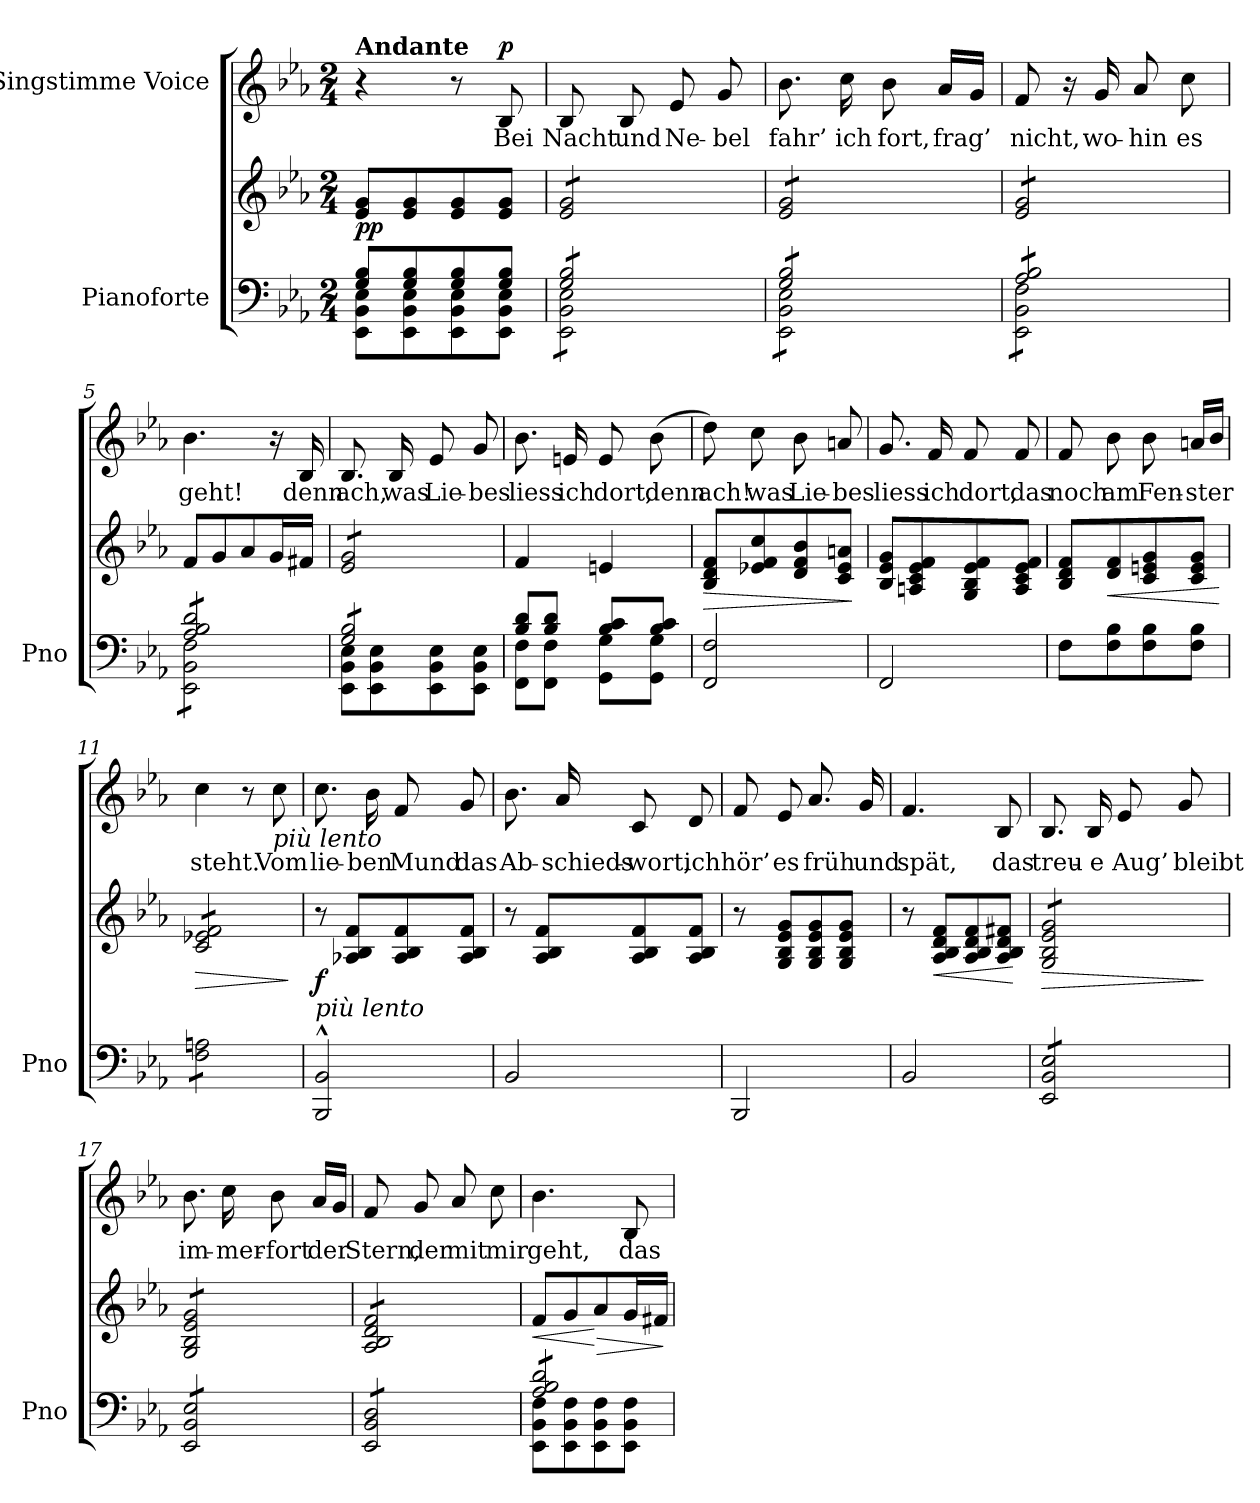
**kern	**kern	**dynam	**kern	**text	**dynam
*part2	*part2	*part2	*part1	*part1	*part1
*staff3	*staff2	*staff2/3	*staff1	*staff1	*staff1
*I"Pianoforte	*	*	*I"Singstimme Voice	*	*
*I'Pno	*	*	*	*	*
*clefF4	*clefG2	*	*clefG2	*	*
*k[b-e-a-]	*k[b-e-a-]	*	*k[b-e-a-]	*	*
*M2/4	*M2/4	*	*M2/4	*	*
=1	=1	=1	=1	=1	=1
*^	*	*	*	*	*
!	!	!	!	!LO:TX:a:B:t=Andante	!	!
!	!	!	!LO:DY:b	!	!	!
8G/ 8B-/L	8EE-\ 8BB-\ 8E-\L	8e-/ 8g/L	pp	4r	.	.
8G/ 8B-/	8EE-\ 8BB-\ 8E-\	8e-/ 8g/	.	.	.	.
8G/ 8B-/	8EE-\ 8BB-\ 8E-\	8e-/ 8g/	.	8r	.	.
!	!	!	!	!	!LO:LY:b	!LO:DY:a
8G/ 8B-/J	8EE-\ 8BB-\ 8E-\J	8e-/ 8g/J	.	8B-/	Bei	p
=2	=2	=2	=2	=2	=2	=2
!	!	!	!	!	!LO:LY:b	!
*tremolo	*	*	*	*	*	*
*	*	*tremolo	*	*	*	*
8G/ 8B-/L	8EE-\ 8BB-\ 8E-\L	8e-/ 8g/L	.	8B-/	Nacht	.
!	!	!	!	!	!LO:LY:b	!
8G/ 8B-/	8EE-\ 8BB-\ 8E-\	8e-/ 8g/	.	8B-/	und	.
!	!	!	!	!	!LO:LY:b	!
8G/ 8B-/	8EE-\ 8BB-\ 8E-\	8e-/ 8g/	.	8e-/	Ne-	.
!	!	!	!	!	!LO:LY:b	!
8G/ 8B-/J	8EE-\ 8BB-\ 8E-\J	8e-/ 8g/J	.	8g/	-bel	.
=3	=3	=3	=3	=3	=3	=3
!	!	!	!	!	!LO:LY:b	!
8G/ 8B-/L	8EE-\ 8BB-\ 8E-\L	8e-/ 8g/L	.	8.b-\	fahr’	.
8G/ 8B-/	8EE-\ 8BB-\ 8E-\	8e-/ 8g/	.	.	.	.
!	!	!	!	!	!LO:LY:b	!
.	.	.	.	16cc\	ich	.
!	!	!	!	!	!LO:LY:b	!
8G/ 8B-/	8EE-\ 8BB-\ 8E-\	8e-/ 8g/	.	8b-\	fort,	.
!	!	!	!	!	!LO:LY:b	!
8G/ 8B-/J	8EE-\ 8BB-\ 8E-\J	8e-/ 8g/J	.	16a-/LL	frag’	.
.	.	.	.	16g/JJ	.	.
=4	=4	=4	=4	=4	=4	=4
!	!	!	!	!	!LO:LY:b	!
8A-/ 8B-/L	8EE-\ 8BB-\ 8F\L	8e-/ 8g/L	.	8f/	nicht,	.
8A-/ 8B-/	8EE-\ 8BB-\ 8F\	8e-/ 8g/	.	16r	.	.
!	!	!	!	!	!LO:LY:b	!
.	.	.	.	16g/	wo-	.
!	!	!	!	!	!LO:LY:b	!
8A-/ 8B-/	8EE-\ 8BB-\ 8F\	8e-/ 8g/	.	8a-/	-hin	.
!	!	!	!	!	!LO:LY:b	!
8A-/ 8B-/J	8EE-\ 8BB-\ 8F\J	8e-/ 8g/J	.	8cc\	es	.
*	*	*Xtremolo	*	*	*	*
!!LO:LB:g=z
=5	=5	=5	=5	=5	=5	=5
!	!	!	!	!	!LO:LY:b	!
8A-/ 8B-/ 8d/L	8EE-\ 8BB-\ 8F\L	8f/L	.	4.b-\	geht!	.
8A-/ 8B-/ 8d/	8EE-\ 8BB-\ 8F\	8g/	.	.	.	.
8A-/ 8B-/ 8d/	8EE-\ 8BB-\ 8F\	8a-/	.	.	.	.
8A-/ 8B-/ 8d/J	8EE-\ 8BB-\ 8F\J	16g/L	.	16r	.	.
!	!	!	!	!	!LO:LY:b	!
.	.	16f#X/JJ	.	16B-/	denn	.
=6	=6	=6	=6	=6	=6	=6
!	!	!	!	!	!LO:LY:b	!
*	*	*tremolo	*	*	*	*
8G/ 8B-/L	8EE-\ 8BB-\ 8E-\L	8e-/ 8g/L	.	8.B-/	ach,	.
8G/ 8B-/	8EE-\ 8BB-\ 8E-\	8e-/ 8g/	.	.	.	.
!	!	!	!	!	!LO:LY:b	!
.	.	.	.	16B-/	was	.
!	!	!	!	!	!LO:LY:b	!
8G/ 8B-/	8EE-\ 8BB-\ 8E-\	8e-/ 8g/	.	8e-/	Lie-	.
!	!	!	!	!	!LO:LY:b	!
8G/ 8B-/J	8EE-\ 8BB-\ 8E-\J	8e-/ 8g/J	.	8g/	-bes	.
*	*	*Xtremolo	*	*	*	*
*Xtremolo	*	*	*	*	*	*
=7	=7	=7	=7	=7	=7	=7
!	!	!	!	!	!LO:LY:b	!
8B-/ 8d/L	8FF\ 8F\L	4f/	.	8.b-\	liess	.
8B-/ 8d/J	8FF\ 8F\J	.	.	.	.	.
!	!	!	!	!	!LO:LY:b	!
.	.	.	.	16en/	ich	.
!	!	!	!	!	!LO:LY:b	!
8B-/ 8c/L	8GG\ 8G\L	4en/	.	8e/	dort,	.
!	!	!	!	!	!LO:LY:b	!
8B-/ 8c/J	8GG\ 8G\J	.	.	(8b-\	denn	.
=8	=8	=8	=8	=8	=8	=8
!	!	!	!LO:HP:b	!	!LO:LY:b	!
*v	*v	*	*	*	*	*
2FF/ 2F/	8B-/ 8d/ 8f/L	>	8dd\)	ach!	.
!	!	!	!	!LO:LY:b	!
.	8e-X/ 8f/ 8cc/	.	8cc\	was	.
!	!	!	!	!LO:LY:b	!
.	8d/ 8f/ 8b-/	.	8b-\	Lie-	.
!	!	!	!	!LO:LY:b	!
.	8c/ 8e-/ 8an/J	.	8an/	-bes	.
.	.	]	.	.	.
=9	=9	=9	=9	=9	=9
!	!	!	!	!LO:LY:b	!
2FF/	8B-/ 8e-/ 8g/L	.	8.g/	liess	.
.	8An/ 8c/ 8e-/ 8f/	.	.	.	.
!	!	!	!	!LO:LY:b	!
.	.	.	16f/	ich	.
!	!	!	!	!LO:LY:b	!
.	8G/ 8B-/ 8e-/ 8f/	.	8f/	dort,	.
!	!	!	!	!LO:LY:b	!
.	8A/ 8c/ 8e-/ 8f/J	.	8f/	das	.
!!LO:LB:g=z
=10	=10	=10	=10	=10	=10
!	!	!	!	!LO:LY:b	!
8F\L	8B-/ 8d/ 8f/L	.	8f/	noch	.
!	!	!LO:HP:b	!	!LO:LY:b	!
8F\ 8B-\	8d/ 8f/	<	8b-\	am	.
!	!	!	!	!LO:LY:b	!
8F\ 8B-\	8c/ 8en/ 8g/	.	8b-\	Fen-	.
!	!	!	!	!LO:LY:b	!
8F\ 8B-\J	8c/ 8e/ 8g/J	.	16an/LL	-ster	.
.	.	.	16b-/JJ	.	.
.	.	[	.	.	.
=11	=11	=11	=11	=11	=11
!	!	!LO:HP:b	!	!LO:LY:b	!
*tremolo	*	*	*	*	*
*	*tremolo	*	*	*	*
8F\ 8An\L	8c/ 8e-X/ 8f/L	>	4cc\	steht.	.
8F\ 8An\	8c/ 8e-X/ 8f/	.	.	.	.
8F\ 8An\	8c/ 8e-X/ 8f/	.	8r	.	.
!	!	!	!LO:TX:b:i:t=più lento	!	!
!	!	!	!	!LO:LY:b	!
8F\ 8An\J	8c/ 8e-X/ 8f/J	.	8cc\	Vom	.
*	*Xtremolo	*	*	*	*
*Xtremolo	*	*	*	*	*
.	.	]	.	.	.
=12	=12	=12	=12	=12	=12
!	!LO:TX:b:i:t=più lento	!	!	!	!
!	!	!LO:DY:b	!	!LO:LY:b	!
2BBB-/^^ 2BB-/^^	8r	f	8.cc\	lie-	.
.	8A-X/ 8B-/ 8f/L	.	.	.	.
!	!	!	!	!LO:LY:b	!
.	.	.	16b-\	-ben	.
!	!	!	!	!LO:LY:b	!
.	8A-/ 8B-/ 8f/	.	8f/	Mund	.
!	!	!	!	!LO:LY:b	!
.	8A-/ 8B-/ 8f/J	.	8g/	das	.
=13	=13	=13	=13	=13	=13
!	!	!	!	!LO:LY:b	!
2BB-/	8r	.	8.b-\	Ab-	.
.	8A-/ 8B-/ 8f/L	.	.	.	.
!	!	!	!	!LO:LY:b	!
.	.	.	16a-/	-schieds-	.
!	!	!	!	!LO:LY:b	!
.	8A-/ 8B-/ 8f/	.	8c/	-wort,	.
!	!	!	!	!LO:LY:b	!
.	8A-/ 8B-/ 8f/J	.	8d/	ich	.
=14	=14	=14	=14	=14	=14
!	!	!	!	!LO:LY:b	!
2BBB-/	8r	.	8f/	hör’	.
!	!	!	!	!LO:LY:b	!
.	8G/ 8B-/ 8e-/ 8g/L	.	8e-/	es	.
!	!	!	!	!LO:LY:b	!
.	8G/ 8B-/ 8e-/ 8g/	.	8.a-/	früh	.
.	8G/ 8B-/ 8e-/ 8g/J	.	.	.	.
!	!	!	!	!LO:LY:b	!
.	.	.	16g/	und	.
!!LO:PB:g=z
=15	=15	=15	=15	=15	=15
!	!	!	!	!LO:LY:b	!
2BB-/	8r	.	4.f/	spät,	.
!	!	!LO:HP:b	!	!	!
.	8A-/ 8B-/ 8d/ 8f/L	<	.	.	.
.	8A-/ 8B-/ 8d/ 8f/	.	.	.	.
!	!	!	!	!LO:LY:b	!
.	8A-/ 8B-/ 8d/ 8f#X/J	.	8B-/	das	.
.	.	[	.	.	.
=16	=16	=16	=16	=16	=16
!	!	!LO:HP:b	!	!LO:LY:b	!
*tremolo	*	*	*	*	*
*	*tremolo	*	*	*	*
8EE-/ 8BB-/ 8E-/L	8G/ 8B-/ 8e-/ 8g/L	>	8.B-/	treu-	.
8EE-/ 8BB-/ 8E-/	8G/ 8B-/ 8e-/ 8g/	.	.	.	.
!	!	!	!	!LO:LY:b	!
.	.	.	16B-/	-e	.
!	!	!	!	!LO:LY:b	!
8EE-/ 8BB-/ 8E-/	8G/ 8B-/ 8e-/ 8g/	.	8e-/	Aug’	.
!	!	!	!	!LO:LY:b	!
8EE-/ 8BB-/ 8E-/J	8G/ 8B-/ 8e-/ 8g/J	.	8g/	bleibt	.
.	.	]	.	.	.
=17	=17	=17	=17	=17	=17
!	!	!	!	!LO:LY:b	!
8EE-/ 8BB-/ 8E-/L	8G/ 8B-/ 8e-/ 8g/L	.	8.b-\	im-	.
8EE-/ 8BB-/ 8E-/	8G/ 8B-/ 8e-/ 8g/	.	.	.	.
!	!	!	!	!LO:LY:b	!
.	.	.	16cc\	-mer-	.
!	!	!	!	!LO:LY:b	!
8EE-/ 8BB-/ 8E-/	8G/ 8B-/ 8e-/ 8g/	.	8b-\	-fort	.
!	!	!	!	!LO:LY:b	!
8EE-/ 8BB-/ 8E-/J	8G/ 8B-/ 8e-/ 8g/J	.	16a-/LL	der	.
.	.	.	16g/JJ	.	.
=18	=18	=18	=18	=18	=18
!	!	!	!	!LO:LY:b	!
8EE-/ 8BB-/ 8D/L	8A-/ 8B-/ 8d/ 8f/L	.	8f/	Stern,	.
!	!	!	!	!LO:LY:b	!
8EE-/ 8BB-/ 8D/	8A-/ 8B-/ 8d/ 8f/	.	8g/	der	.
!	!	!	!	!LO:LY:b	!
8EE-/ 8BB-/ 8D/	8A-/ 8B-/ 8d/ 8f/	.	8a-/	mit	.
!	!	!	!	!LO:LY:b	!
8EE-/ 8BB-/ 8D/J	8A-/ 8B-/ 8d/ 8f/J	.	8cc\	mir	.
*	*Xtremolo	*	*	*	*
=19	=19	=19	=19	=19	=19
*^	*	*	*	*	*
!	!	!	!LO:HP:b	!	!LO:LY:b	!
8A-/ 8B-/ 8d/L	8EE-\ 8BB-\ 8F\L	8f/L	<	4.b-\	geht,	.
8A-/ 8B-/ 8d/	8EE-\ 8BB-\ 8F\	8g/	.	.	.	.
!	!	!	!LO:HP:n=1:b	!	!	!
8A-/ 8B-/ 8d/	8EE-\ 8BB-\ 8F\	8a-/	[ >	.	.	.
!	!	!	!	!	!LO:LY:b	!
8A-/ 8B-/ 8d/J	8EE-\ 8BB-\ 8F\J	16g/L	.	8B-/	das	.
*Xtremolo	*	*	*	*	*	*
.	.	16f#X/JJ	.	.	.	.
*v	*v	*	*	*	*	*
.	.	]	.	.	.
=	=	=	=	=	=
*-	*-	*-	*-	*-	*-
